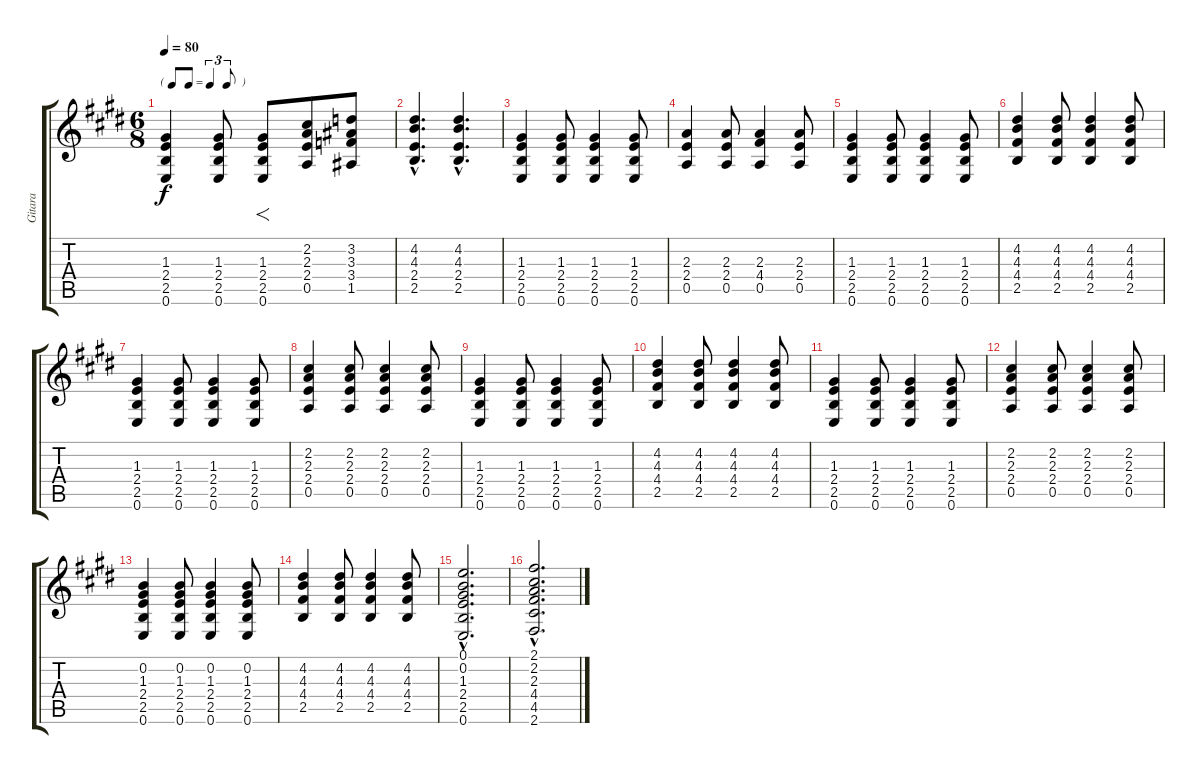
\track ("Gitara" "Gitara") {instrument electricguitarjazz}
\staff {score tabs}
\tuning (E4 B3 G3 D3 A2 E2) {hide}
\ts (6 8)
\tf triplet8th
\tempo 80
\clef g2
\ks e
(1.3 2.4 2.5 0.6).4{dy f} (1.3 2.4 2.5 0.6).8 (1.3 2.4 2.5 0.6).8{f} (2.2 2.3 2.4 0.5).8 (3.2 3.3 3.4 1.5).8 |
(4.2{hac} 4.3{hac} 2.4{hac} 2.5{hac}).4{d} (4.2{hac} 4.3{hac} 2.4{hac} 2.5{hac}).4{d} |
(1.3 2.4 2.5 0.6).4 (1.3 2.4 2.5 0.6).8 (1.3 2.4 2.5 0.6).4 (1.3 2.4 2.5 0.6).8 |
(2.3 2.4 0.5).4 (2.3 2.4 0.5).8 (2.3 4.4 0.5).4 (2.3 2.4 0.5).8 |
(1.3 2.4 2.5 0.6).4 (1.3 2.4 2.5 0.6).8 (1.3 2.4 2.5 0.6).4 (1.3 2.4 2.5 0.6).8 |
(4.2 4.3 4.4 2.5).4 (4.2 4.3 4.4 2.5).8 (4.2 4.3 4.4 2.5).4 (4.2 4.3 4.4 2.5).8 |
(1.3 2.4 2.5 0.6).4 (1.3 2.4 2.5 0.6).8 (1.3 2.4 2.5 0.6).4 (1.3 2.4 2.5 0.6).8 |
(2.2 2.3 2.4 0.5).4 (2.2 2.3 2.4 0.5).8 (2.2 2.3 2.4 0.5).4 (2.2 2.3 2.4 0.5).8 |
(1.3 2.4 2.5 0.6).4 (1.3 2.4 2.5 0.6).8 (1.3 2.4 2.5 0.6).4 (1.3 2.4 2.5 0.6).8 |
(4.2 4.3 4.4 2.5).4 (4.2 4.3 4.4 2.5).8 (4.2 4.3 4.4 2.5).4 (4.2 4.3 4.4 2.5).8 |
(1.3 2.4 2.5 0.6).4 (1.3 2.4 2.5 0.6).8 (1.3 2.4 2.5 0.6).4 (1.3 2.4 2.5 0.6).8 |
(2.2 2.3 2.4 0.5).4 (2.2 2.3 2.4 0.5).8 (2.2 2.3 2.4 0.5).4 (2.2 2.3 2.4 0.5).8 |
(0.2 1.3 2.4 2.5 0.6).4 (0.2 1.3 2.4 2.5 0.6).8 (0.2 1.3 2.4 2.5 0.6).4 (0.2 1.3 2.4 2.5 0.6).8 |
(4.2 4.3 4.4 2.5).4 (4.2 4.3 4.4 2.5).8 (4.2 4.3 4.4 2.5).4 (4.2 4.3 4.4 2.5).8 |
(0.1{hac} 0.2{hac} 1.3{hac} 2.4{hac} 2.5{hac} 0.6{hac}).2{d} |
(2.1{hac} 2.2{hac} 2.3{hac} 4.4{hac} 4.5{hac} 2.6{hac}).2{d}
